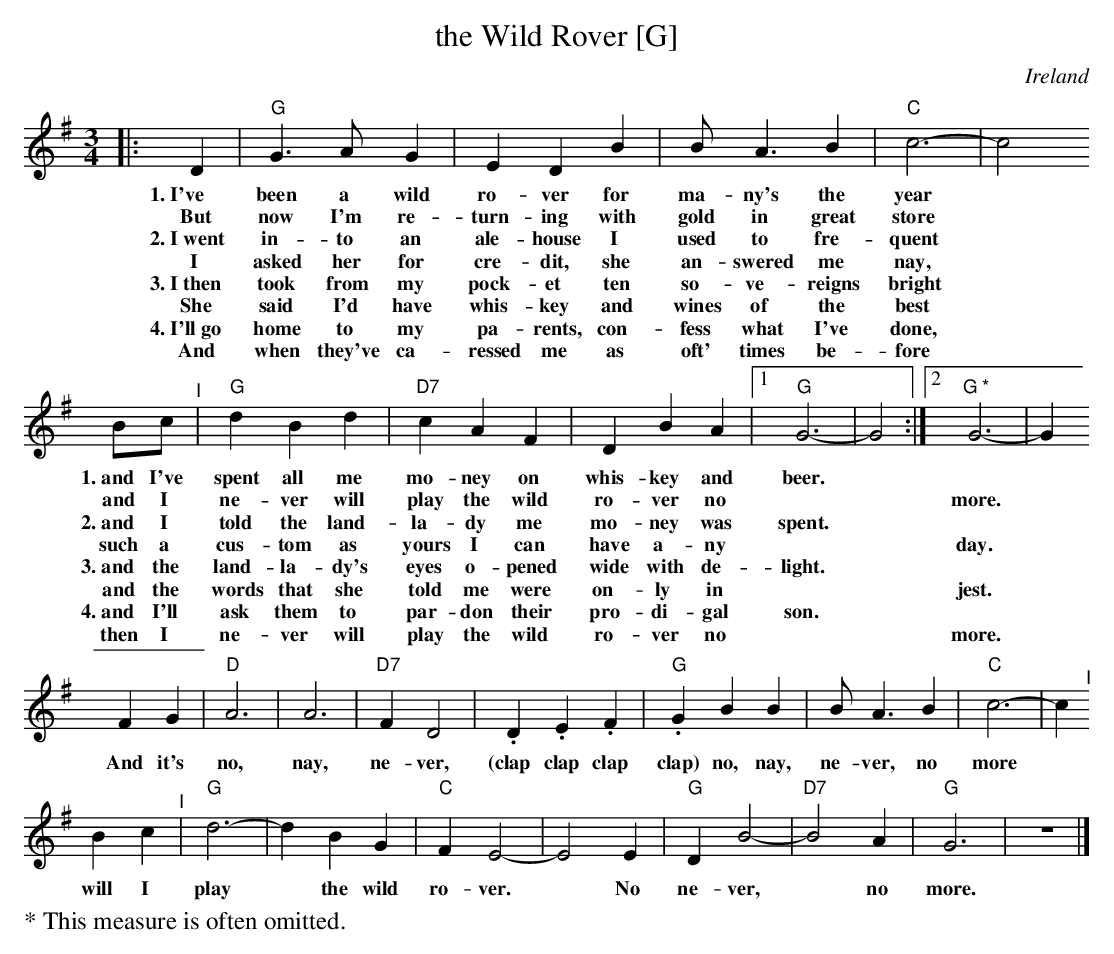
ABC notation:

X:1
T: the Wild Rover [G]
O: Ireland
M: 3/4
L: 1/4
K: G
|: D | "G"G> A G | E D B | B< A B | "C"c3- | c2
w: 1.~I've been a wild ro-ver for ma-ny's the year*
w: But now I'm re-turn-ing with gold in great store*
w: 2.~I~went in-to an ale-house I used to fre-quent
w: I asked her for cre-dit, she an-swered me nay,
w: 3.~I~then took from my pock-et ten so-ve-reigns bright
w: She said I'd have whis-key and wines of the best
w: 4.~I'll~go home to my pa-rents, con-fess what I've done,
w: And when they've ca-ressed me as oft' times be-fore
B/c/ "^I"| "G"d B d | "D7"c A F | D B A | [1 "G"G3- | G2 :|[2 "G *"G3- | G
w: 1.~and I've spent all me mo-ney on whis-key and beer.*
w: and I ne-ver will play the wild ro-ver no** more.*
w: 2.~and I told the land-la-dy me mo-ney was spent.*
w: such a cus-tom as yours I can have a-ny** day.
w: 3.~and the land-la-dy's eyes o-pened wide with de-light.
w: and the words that she told me were on-ly in** jest.
w: 4.~and I'll ask them to par-don their pro-di-gal son.
w: then I ne-ver will play the wild ro-ver no** more.
F G | "D" A3 | A3 | "D7"F D2 | k.Dk.Ek.F | "G"k.G BB | B< A B | "C"c3- | c "^I"[|]
w: And it's no, nay, ne-ver, (clap clap clap clap) no, nay, ne-ver, no more*
B c "^I"| "G"d3- | d B G | "C"F E2- | E2 E | "G"D B2- | "D7"B2 A | "G"G3 | z3 |]
w: will I play* the wild ro-ver.* No ne-ver,* no more.
